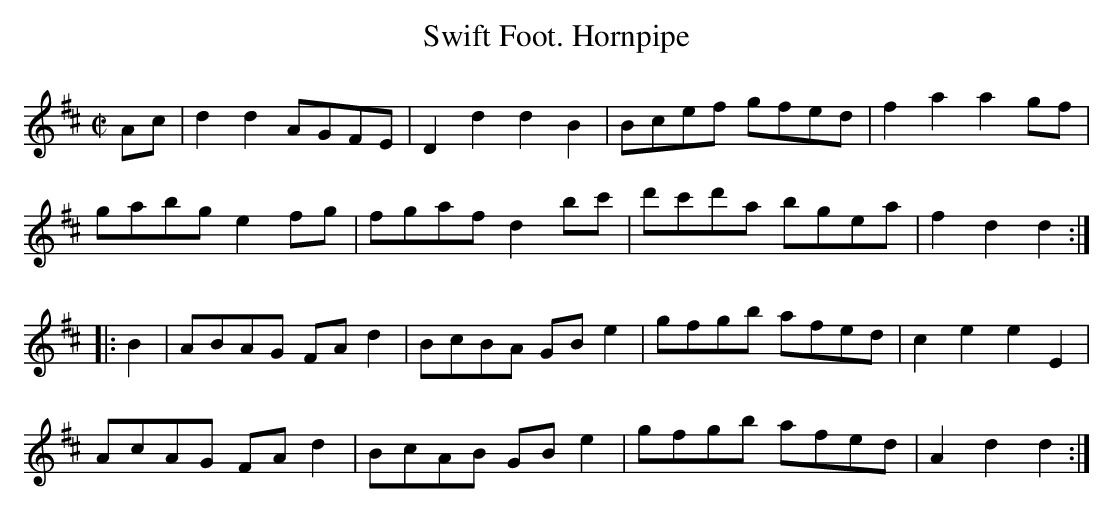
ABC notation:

X:1
T:Swift Foot. Hornpipe
M:C|
L:1/8
K:D
Ac|d2d2 AGFE|D2d2d2B2|Bcef gfed|f2a2a2 gf|
gabg e2 fg|fgaf d2 bc'|d'c'd'a bgea|f2d2d2:|
|:B2|ABAG FA d2|BcBA GB e2|gfgb afed|c2e2e2E2|
AcAG FA d2|BcAB GB e2|gfgb afed|A2d2d2:|]
